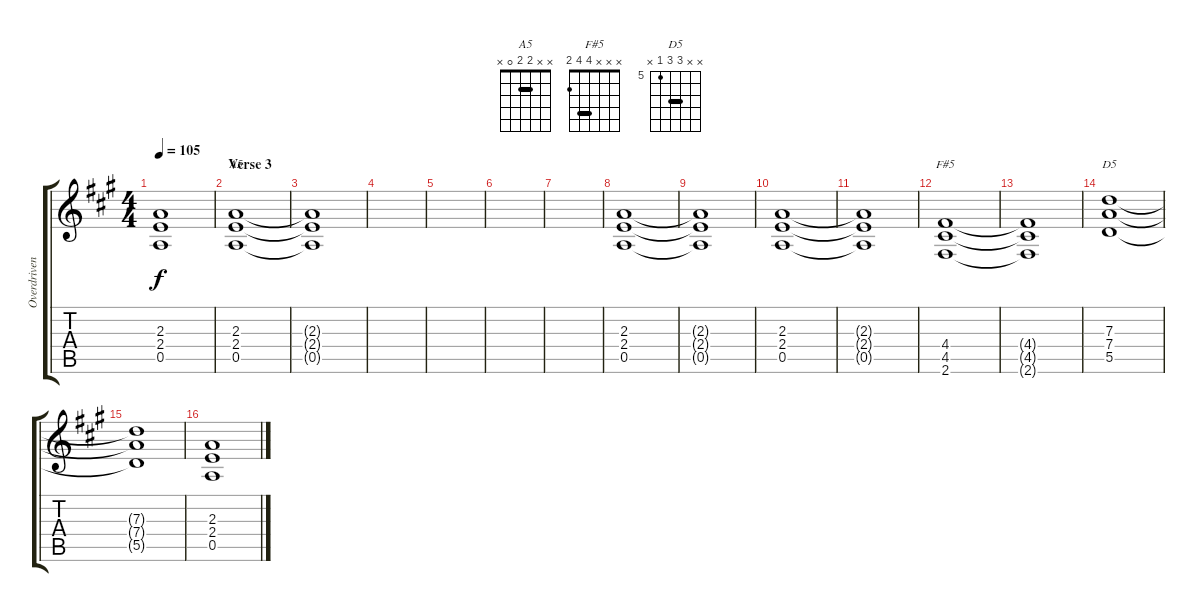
\track ("Overdriven Guitar" "Overdriven") {instrument overdrivenguitar}
\staff {score tabs}
\tuning (E4 B3 G3 D3 A2 E2) {hide}
\chord ("A5" x x 2 2 0 x) {barre 2}
\chord ("F#5" x x x 4 4 2) {barre 4}
\chord ("D5" x x 7 7 5 x) {firstfret 5 barre 7}
\ts (4 4)
\tempo 105
\clef g2
\ks a
(2.3{t} 2.4{t} 0.5{t}).1{dy f} |
\section ("" "Verse 3")
(2.3 2.4 0.5).1{ch "A5"} |
(2.3{t} 2.4{t} 0.5{t}).1 |
|
|
|
|
(2.3 2.4 0.5).1 |
(2.3{t} 2.4{t} 0.5{t}).1 |
(2.3 2.4 0.5).1 |
(2.3{t} 2.4{t} 0.5{t}).1 |
(4.4 4.5 2.6).1{ch "F#5"} |
(4.4{t} 4.5{t} 2.6{t}).1 |
(7.3 7.4 5.5).1{ch "D5"} |
(7.3{t} 7.4{t} 5.5{t}).1 |
(2.3 2.4 0.5).1
